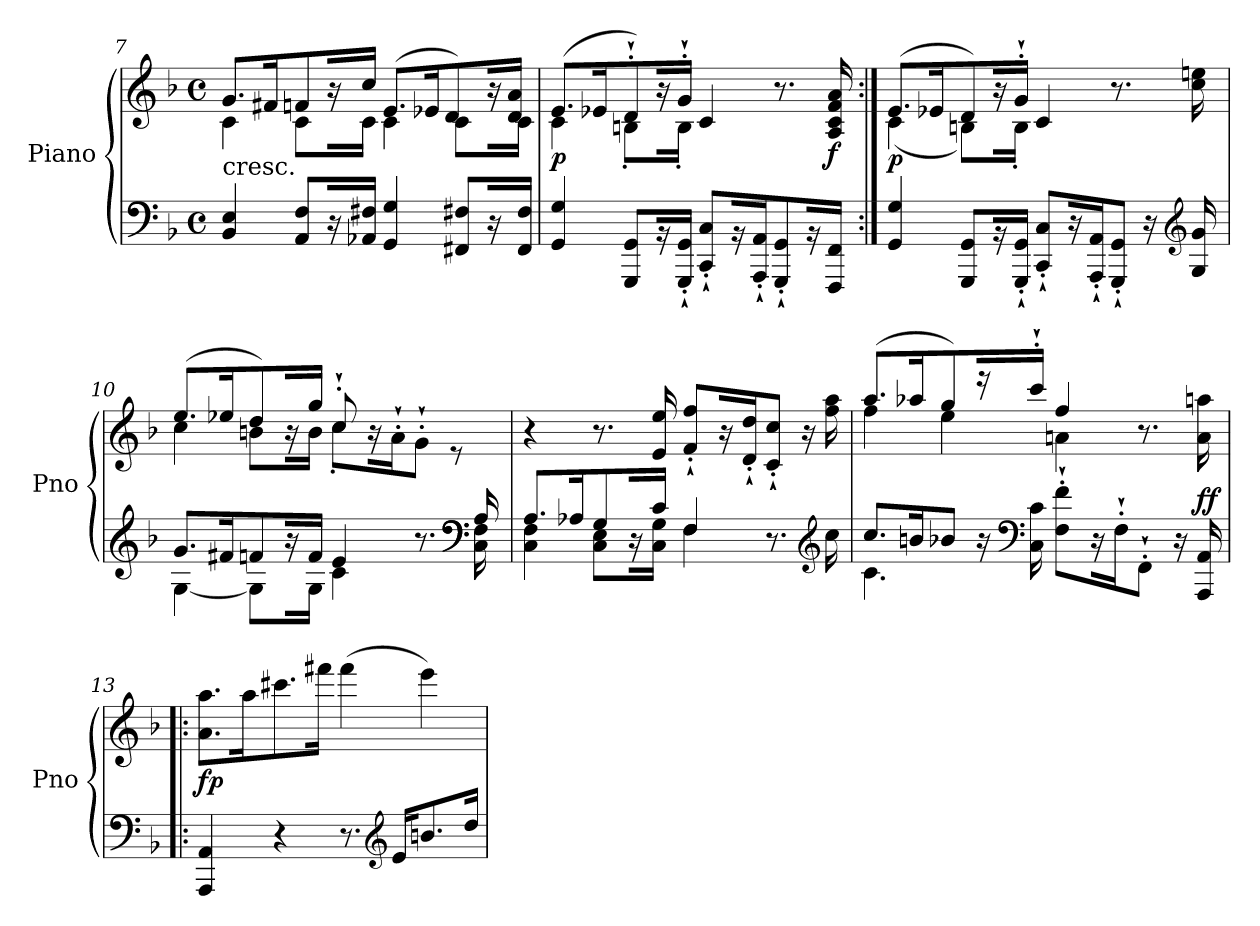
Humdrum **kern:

**kern	**kern	**dynam
*part1	*part1	*part1
*staff2	*staff1	*staff1/2
*I"Piano	*	*
*I'Pno	*	*
*clefF4	*clefG2	*
*k[b-]	*k[b-]	*
*F:	*F:	*
*M4/4	*M4/4	*
*met(c)	*met(c)	*
=7	=7	=7
*^	*^	*
*	*	*	*^	*
!LO:TX:a:t=cresc.	!	!	!	!	!
4BB-/ 4E/	4ryy	4ryy	4c\	8.g/L	.
.	.	.	.	16f#X/K	.
8ryy	8AA/ 8F/L	8ryy	8c\L	8fn/	.
16r	16ryy	16r	16ryy	16ryy	.
16ryy	16AA-X/ 16F#X/Jk	16ryy	16c\Jk	16cc/Jk	.
4GG/ 4G/	4ryy	4ryy	4c\	(8.e/L	.
.	.	.	.	16e-X/K	.
8ryy	8FF#X/ 8F#X/L	8ryy	8c\L	8d/)	.
16r	16ryy	16r	16ryy	16ryy	.
16ryy	16FF#/ 16F#/Jk	16ryy	16c\Jk	16d/ 16a/Jk	.
=8	=8	=8	=8	=8	=8
!	!	!	!	!	!LO:DY:b
4GG/ 4G/	4ryy	4ryy	4c\	(8.e/L	p
.	.	.	.	16e-X/K	.
8ryy	8GGG/ 8GG/L	8ryy	8Bn'\L	8d`'/)	.
16rBB	16ryy	16r	16ryy	16ryy	.
16ryy	16GGG/`' 16GG/`'Jk	16ryy	16B'\Jk	16g`'/Jk	.
8ryy	8CC/`' 8C/`'L	4c/	2ryy	2ryy	.
16rBB	16ryy	.	.	.	.
16ryy	16AAA/`' 16AA/`'K	.	.	.	.
8ryy	8GGG/`' 8GG/`'	8.r	.	.	.
16rBB	16ryy	.	.	.	.
!	!	!	!	!	!LO:DY:b
16ryy	16FFF/ 16FF/Jk	16A/ 16c/ 16f/ 16a/	.	.	f
!!LO:LB:g=z	!!	!!
=9:|!	=9:|!	=9:|!	=9:|!	=9:|!	=9:|!
!	!	!	!	!	!LO:DY:b
4GG/ 4G/	4ryy	4ryy	(4c\	(8.e/L	p
.	.	.	.	16e-X/K	.
8ryy	8GGG/ 8GG/L	8ryy	8Bn\L)	8d/)	.
16rBB	16ryy	16r	16ryy	16ryy	.
16ryy	16GGG/`' 16GG/`'Jk	16ryy	16B'\Jk	16g`'/Jk	.
8ryy	8CC/`' 8C/`'L	4c/	2ryy	2ryy	.
16r	16ryy	.	.	.	.
16ryy	16AAA/`' 16AA/`'K	.	.	.	.
8ryy	8GGG/`' 8GG/`'J	8.r	.	.	.
16r	8ryy	.	.	.	.
*clefG2	*	*	*	*	*
16G/ 16g/	.	16cc\ 16een\	.	.	.
=10	=10	=10	=10	=10	=10
*	*^	*	*	*	*
4ryy	[4G\	8.g/L	4ryy	4cc\	(8.ee/L	.
.	.	16f#X/K	.	.	16ee-X/K	.
8ryy	8G\L]	8fn/	8ryy	8bn\L	8dd/)	.
16r	16ryy	16ryy	16r	16ryy	16ryy	.
16ryy	16G\Jk	16f/Jk	16ryy	16b\Jk	16gg/Jk	.
4e/	4c\	2ryy	8ryy	8cc'\L	8cc`'/	.
.	.	.	16r	16ryy	4.ryy	.
.	.	.	16ryy	16a`'\K	.	.
8.r	8.ryy	.	8ryy	8g`'\J	.	.
.	.	.	8re	8ryy	.	.
*clefF4	*	*	*	*	*	*
16A/	16C\ 16F\	.	.	.	.	.
*	*	*	*	*v	*v	*
=11	=11	=11	=11	=11	=11
4C\ 4F\	4ryy	8.A/L	4r	2ryy	.
.	.	16A-X/K	.	.	.
8ryy	8C\ 8E\L	8G/	8.r	.	.
16r	16ryy	16ryy	.	.	.
16ryy	16C\ 16G\Jk	16c/Jk	16e/ 16ee/	.	.
4F/	4F\	2ryy	8ryy	8f/`' 8ff/`'L	.
.	.	.	16r	16ryy	.
.	.	.	16ryy	16d/`' 16dd/`'K	.
8.r	4ryy	.	8ryy	8c/`' 8cc/`'J	.
.	.	.	16r	8ryy	.
*clefG2	*	*	*	*	*
16cc\	.	.	16ff\ 16aa\	.	.
*	*v	*v	*	*	*
=12	=12	=12	=12	=12
*	*	*	*^	*
4.c\	8.cc/L	4ryy	4ff\	(8.aa/L	.
.	16bn/K	.	.	16aa-X/K	.
.	8b-X/J	8ryy	4ee\	8gg/)	.
16r	8ryy	16r	.	16ryy	.
*clefF4	*	*	*	*	*
16C\ 16c\	.	16ryy	.	16ccc`'/Jk	.
8ryy	8F\`' 8f\`'L	4ff/	4an\	2ryy	.
16r	16ryy	.	.	.	.
16ryy	16F`'\K	.	.	.	.
8ryy	8FF`'\J	8.r	4ryy	.	.
16r	8ryy	.	.	.	.
!	!	!	!	!	!LO:DY:a=2
16AAA/ 16AA/	.	16a\ 16aan\	.	.	ff
*v	*v	*	*	*	*
*	*v	*v	*v	*
!!LO:LB:g=z
=13!|:	=13!|:	=13!|:
!	!	!LO:DY:b
4AAA/ 4AA/	8.a\ 8.aa\L	fp
.	16aa\K	.
4r	8.ccc#X\	.
.	16fff#X\Jk	.
8.r	(4fff#\	.
*clefG2	*	*
16e/KL	.	.
8.bn/	4eee\)	.
16dd/Jk	.	.
=	=	=
*-	*-	*-
